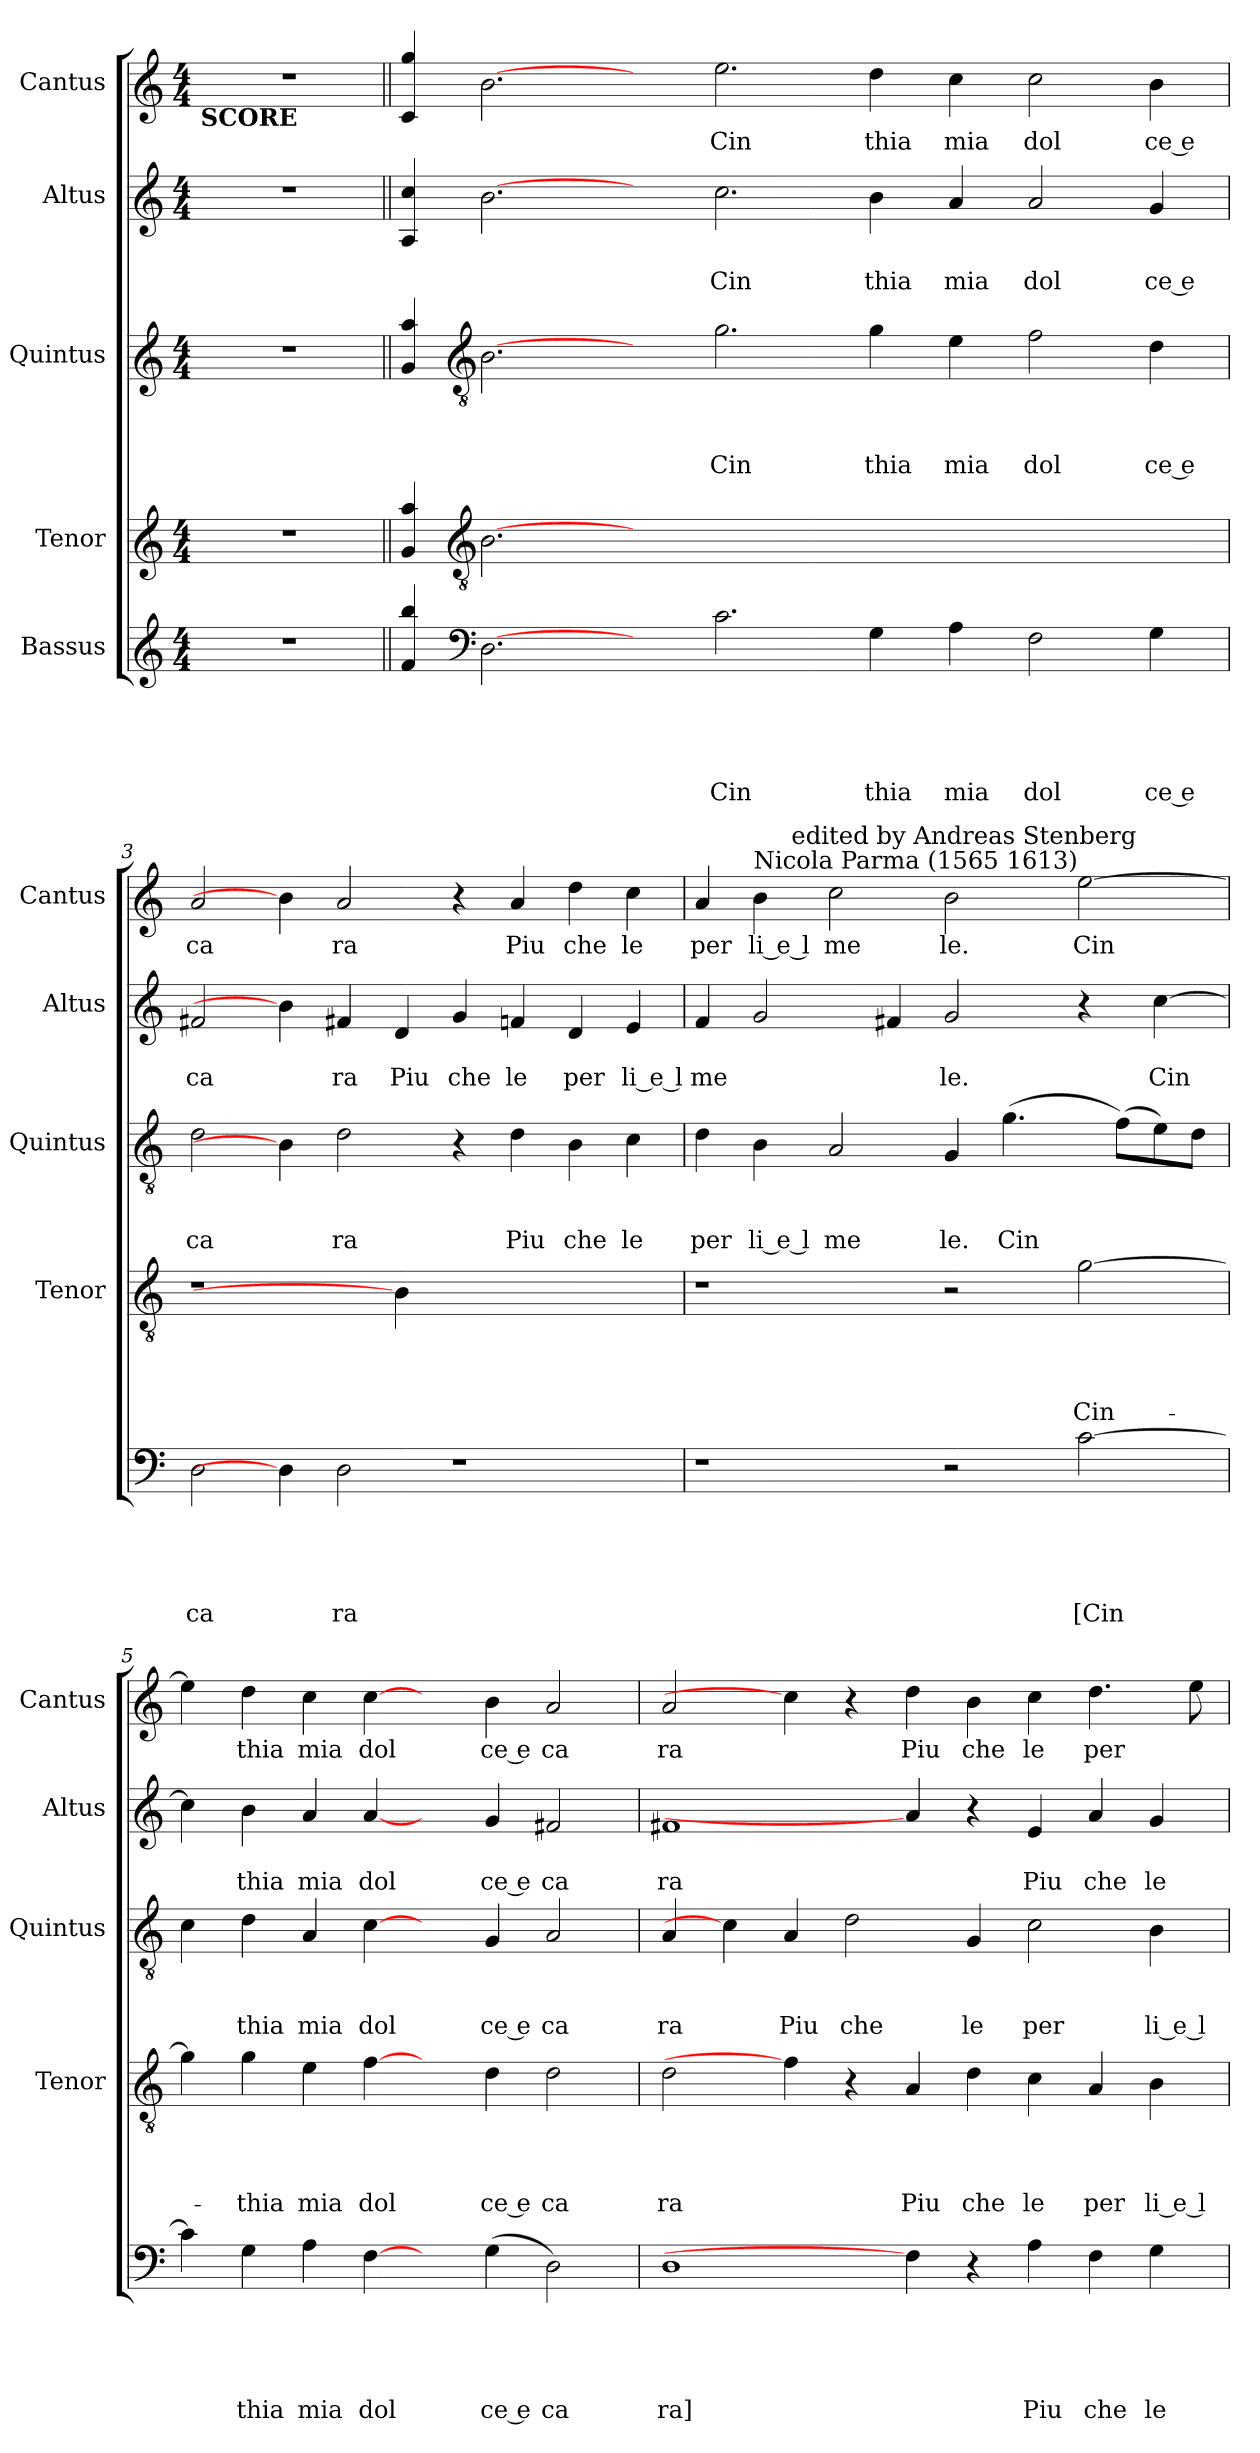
**kern	**text	**text	**text	**text	**text	**kern	**text	**text	**text	**text	**kern	**text	**text	**text	**kern	**text	**text	**kern	**text
*part5	*part5	*part5	*part5	*part5	*part5	*part4	*part4	*part4	*part4	*part4	*part3	*part3	*part3	*part3	*part2	*part2	*part2	*part1	*part1
*staff5	*staff5	*staff5	*staff5	*staff5	*staff5	*staff4	*staff4	*staff4	*staff4	*staff4	*staff3	*staff3	*staff3	*staff3	*staff2	*staff2	*staff2	*staff1	*staff1
*I"Bassus	*	*	*	*	*	*I"Tenor	*	*	*	*	*I"Quintus	*	*	*	*I"Altus	*	*	*I"Cantus	*
*	*	*	*	*	*	*I'Tenor	*	*	*	*	*I'Quintus	*	*	*	*I'Altus	*	*	*I'Cantus	*
!!LO:PB:g=z
*clefG2	*	*	*	*	*	*clefG2	*	*	*	*	*clefG2	*	*	*	*clefG2	*	*	*clefG2	*
*k[]	*	*	*	*	*	*k[]	*	*	*	*	*k[]	*	*	*	*k[]	*	*	*k[]	*
*C:	*	*	*	*	*	*C:	*	*	*	*	*C:	*	*	*	*C:	*	*	*C:	*
*M4/4	*	*	*	*	*	*M4/4	*	*	*	*	*M4/4	*	*	*	*M4/4	*	*	*M4/4	*
=1	=1	=1	=1	=1	=1	=1	=1	=1	=1	=1	=1	=1	=1	=1	=1	=1	=1	=1	=1
!	!	!	!	!	!	!	!	!	!	!	!	!	!	!	!	!	!	!LO:TX:b:B:t=SCORE	!
1r	.	.	.	.	.	1r	.	.	.	.	1r	.	.	.	1r	.	.	1r	.
!!LO:LB:g=z
=2||	=2||	=2||	=2||	=2||	=2||	=2||	=2||	=2||	=2||	=2||	=2||	=2||	=2||	=2||	=2||	=2||	=2||	=2||	=2||
4f/ 4bb/	.	.	.	.	.	4g/ 4aa/	.	.	.	.	4g/ 4aa/	.	.	.	4A/ 4cc/	.	.	4c/ 4gg/	.
*clefF4	*	*	*	*	*	*clefGv2	*	*	*	*	*clefGv2	*	*	*	*	*	*	*	*
[2.D	.	.	.	.	.	[2.B	.	.	.	.	[2.B	.	.	.	[2.b	.	.	[2.b	.
4ryy	.	.	.	.	.	0ryy	.	.	.	.	4ryy	.	.	.	4ryy	.	.	4ryy	.
!	!	!	!	!	!LO:LY:b	!	!	!	!	!	!	!	!	!LO:LY:b	!	!	!LO:LY:b	!	!LO:LY:b
2.c\	.	.	.	.	Cin	.	.	.	.	.	2.g\	.	.	Cin	2.cc\	.	Cin	2.ee\	Cin
!	!	!	!	!	!LO:LY:b	!	!	!	!	!	!	!	!	!LO:LY:b	!	!	!LO:LY:b	!	!LO:LY:b
4G\	.	.	.	.	thia	.	.	.	.	.	4g\	.	.	thia	4b\	.	thia	4dd\	thia
!	!	!	!	!	!LO:LY:b	!	!	!	!	!	!	!	!	!LO:LY:b	!	!	!LO:LY:b	!	!LO:LY:b
4A\	.	.	.	.	mia	.	.	.	.	.	4e\	.	.	mia	4a/	.	mia	4cc\	mia
!	!	!	!	!	!LO:LY:b	!	!	!	!	!	!	!	!	!LO:LY:b	!	!	!LO:LY:b	!	!LO:LY:b
2F\	.	.	.	.	dol	.	.	.	.	.	2f\	.	.	dol	2a/	.	dol	2cc\	dol
!	!	!	!	!	!LO:LY:b:rj	!	!	!	!	!	!	!	!	!LO:LY:b:rj	!	!	!LO:LY:b:rj	!	!LO:LY:b:rj
4G\	.	.	.	.	ce e	4ryy	.	.	.	.	4d\	.	.	ce e	4g/	.	ce e	4b\	ce e
=3	=3	=3	=3	=3	=3	=3	=3	=3	=3	=3	=3	=3	=3	=3	=3	=3	=3	=3	=3
!	!	!	!	!	!LO:LY:b	!	!	!	!	!	!	!	!	!LO:LY:b	!	!	!LO:LY:b	!	!LO:LY:b
2D\	.	.	.	.	ca	1r	.	.	.	.	2d\	.	.	ca	2f#X/	.	ca	2a/	ca
4D]	.	.	.	.	.	.	.	.	.	.	4B]	.	.	.	4b]	.	.	4b]	.
!	!	!	!	!	!LO:LY:b	!	!	!	!	!	!	!	!	!LO:LY:b	!	!	!LO:LY:b	!	!LO:LY:b
2D\	.	.	.	.	ra	.	.	.	.	.	2d\	.	.	ra	4f#X/	.	ra	2a/	ra
!	!	!	!	!	!	!	!	!	!	!	!	!	!	!	!	!	!LO:LY:b	!	!
.	.	.	.	.	.	4B]	.	.	.	.	.	.	.	.	4d/	.	Piu	.	.
!	!	!	!	!	!	!	!	!	!	!	!	!	!	!	!	!	!LO:LY:b	!	!
1r	.	.	.	.	.	1ryy	.	.	.	.	4r	.	.	.	4g/	.	che	4r	.
!	!	!	!	!	!	!	!	!	!	!	!	!	!	!LO:LY:b	!	!	!LO:LY:b	!	!LO:LY:b
.	.	.	.	.	.	.	.	.	.	.	4d\	.	.	Piu	4fn/	.	le	4a/	Piu
!	!	!	!	!	!	!	!	!	!	!	!	!	!	!LO:LY:b	!	!	!LO:LY:b	!	!LO:LY:b
.	.	.	.	.	.	.	.	.	.	.	4B\	.	.	che	4d/	.	per	4dd\	che
!	!	!	!	!	!	!	!	!	!	!	!	!	!	!LO:LY:b	!	!	!LO:LY:b:rj	!	!LO:LY:b
.	.	.	.	.	.	.	.	.	.	.	4c\	.	.	le	4e/	.	li e l	4cc\	le
=4	=4	=4	=4	=4	=4	=4	=4	=4	=4	=4	=4	=4	=4	=4	=4	=4	=4	=4	=4
!	!	!	!	!	!	!	!	!	!	!	!	!	!	!LO:LY:b	!	!	!LO:LY:b	!	!LO:LY:b
*	*	*	*	*	*	*	*	*	*	*	*	*	*	*	*	*	*	*^	*
1r	.	.	.	.	.	1r	.	.	.	.	4d\	.	.	per	4f/	.	me	4a/	4.ryy	per
!	!	!	!	!	!	!	!	!	!	!	!	!	!	!	!	!	!	!LO:TX:a:t=Nicola Parma (1565 1613)	!	!
!	!	!	!	!	!	!	!	!	!	!	!	!	!	!LO:LY:b:rj	!	!	!	!	!	!LO:LY:b:rj
.	.	.	.	.	.	.	.	.	.	.	4B\	.	.	li e l	2g/	.	.	4b\	.	li e l
!	!	!	!	!	!	!	!	!	!	!	!	!	!	!	!	!	!	!	!LO:TX:a:t=edited by Andreas Stenberg	!
.	.	.	.	.	.	.	.	.	.	.	.	.	.	.	.	.	.	.	1ryy	.
!	!	!	!	!	!	!	!	!	!	!	!	!	!	!LO:LY:b	!	!	!	!	!	!LO:LY:b
.	.	.	.	.	.	.	.	.	.	.	2A/	.	.	me	.	.	.	2cc\	.	me
.	.	.	.	.	.	.	.	.	.	.	.	.	.	.	4f#X/	.	.	.	.	.
!	!	!	!	!	!	!	!	!	!	!	!	!	!	!LO:LY:b	!	!	!LO:LY:b	!	!	!LO:LY:b
2r	.	.	.	.	.	2r	.	.	.	.	4G/	.	.	le.	2g/	.	le.	2b\	.	le.
!	!	!	!	!	!	!	!	!	!	!	!	!	!	!LO:LY:b	!	!	!	!	!	!
.	.	.	.	.	.	.	.	.	.	.	(>4.g\	.	.	Cin	.	.	.	.	.	.
.	.	.	.	.	.	.	.	.	.	.	.	.	.	.	.	.	.	.	2ryy	.
!	!	!	!	!	!LO:LY:b	!	!	!	!	!LO:LY:b	!	!	!	!	!	!	!	!	!	!LO:LY:b
[<2c\	.	.	.	.	[Cin	[<2g\	.	.	.	Cin-	.	.	.	.	4r	.	.	[<2ee\	.	Cin
.	.	.	.	.	.	.	.	.	.	.	(>8f\L)	.	.	.	.	.	.	.	.	.
!	!	!	!	!	!	!	!	!	!	!	!	!	!	!	!	!	!LO:LY:b	!	!	!
.	.	.	.	.	.	.	.	.	.	.	8e\)	.	.	.	[<4cc\	.	Cin	.	.	.
.	.	.	.	.	.	.	.	.	.	.	8d\J	.	.	.	.	.	.	.	8ryy	.
*	*	*	*	*	*	*	*	*	*	*	*	*	*	*	*	*	*	*v	*v	*
!!LO:LB:g=z
=5	=5	=5	=5	=5	=5	=5	=5	=5	=5	=5	=5	=5	=5	=5	=5	=5	=5	=5	=5
4c\]	.	.	.	.	.	4g\]	.	.	.	.	4c\	.	.	.	4cc\]	.	.	4ee\]	.
!	!	!	!	!	!LO:LY:b	!	!	!	!	!LO:LY:b	!	!	!	!LO:LY:b	!	!	!LO:LY:b	!	!LO:LY:b
4G\	.	.	.	.	thia	4g\	.	.	.	-thia	4d\	.	.	thia	4b\	.	thia	4dd\	thia
!	!	!	!	!	!LO:LY:b	!	!	!	!	!LO:LY:b	!	!	!	!LO:LY:b	!	!	!LO:LY:b	!	!LO:LY:b
4A\	.	.	.	.	mia	4e\	.	.	.	mia	4A/	.	.	mia	4a/	.	mia	4cc\	mia
!	!	!	!	!	!LO:LY:b	!	!	!	!	!LO:LY:b	!	!	!	!LO:LY:b	!	!	!LO:LY:b	!	!LO:LY:b
[4F\	.	.	.	.	dol	[4f\	.	.	.	dol	[4c\	.	.	dol	[4a/	.	dol	[4cc\	dol
4ryy	.	.	.	.	.	4ryy	.	.	.	.	4ryy	.	.	.	4ryy	.	.	4ryy	.
!	!	!	!	!	!LO:LY:b:rj	!	!	!	!	!LO:LY:b:rj	!	!	!	!LO:LY:b:rj	!	!	!LO:LY:b:rj	!	!LO:LY:b:rj
(<4G\	.	.	.	.	ce e	4d\	.	.	.	ce e	4G/	.	.	ce e	4g/	.	ce e	4b\	ce e
!	!	!	!	!	!LO:LY:b	!	!	!	!	!LO:LY:b	!	!	!	!LO:LY:b	!	!	!LO:LY:b	!	!LO:LY:b
2D\)	.	.	.	.	ca	2d\	.	.	.	ca	2A/	.	.	ca	2f#X/	.	ca	2a/	ca
=6	=6	=6	=6	=6	=6	=6	=6	=6	=6	=6	=6	=6	=6	=6	=6	=6	=6	=6	=6
!	!	!	!	!	!LO:LY:b	!	!	!	!	!LO:LY:b	!	!	!	!LO:LY:b	!	!	!LO:LY:b	!	!LO:LY:b
1D	.	.	.	.	ra]	2d\	.	.	.	ra	4A/	.	.	ra	1f#X	.	ra	2a/	ra
.	.	.	.	.	.	.	.	.	.	.	4c\]	.	.	.	.	.	.	.	.
!	!	!	!	!	!	!	!	!	!	!	!	!	!	!LO:LY:b	!	!	!	!	!
.	.	.	.	.	.	4f\]	.	.	.	.	4A/	.	.	Piu	.	.	.	4cc\]	.
!	!	!	!	!	!	!	!	!	!	!	!	!	!	!LO:LY:b	!	!	!	!	!
.	.	.	.	.	.	4r	.	.	.	.	2d\	.	.	che	.	.	.	4r	.
!	!	!	!	!	!	!	!	!	!	!LO:LY:b	!	!	!	!	!	!	!	!	!LO:LY:b
4F\]	.	.	.	.	.	4A/	.	.	.	Piu	.	.	.	.	4a/]	.	.	4dd\	Piu
!	!	!	!	!	!	!	!	!	!	!LO:LY:b	!	!	!	!LO:LY:b	!	!	!	!	!LO:LY:b
4r	.	.	.	.	.	4d\	.	.	.	che	4G/	.	.	le	4r	.	.	4b\	che
!	!	!	!	!	!LO:LY:b	!	!	!	!	!LO:LY:b	!	!	!	!LO:LY:b	!	!	!LO:LY:b	!	!LO:LY:b
4A\	.	.	.	.	Piu	4c\	.	.	.	le	2c\	.	.	per	4e/	.	Piu	4cc\	le
!	!	!	!	!	!LO:LY:b	!	!	!	!	!LO:LY:b	!	!	!	!	!	!	!LO:LY:b	!	!LO:LY:b
4F\	.	.	.	.	che	4A/	.	.	.	per	.	.	.	.	4a/	.	che	4.dd\	per
!	!	!	!	!	!LO:LY:b	!	!	!	!	!LO:LY:b:rj	!	!	!	!LO:LY:b:rj	!	!	!LO:LY:b	!	!
(4G\	.	.	.	.	le	4B\	.	.	.	li e l	4B\	.	.	li e l	4g/	.	le	.	.
.	.	.	.	.	.	.	.	.	.	.	.	.	.	.	.	.	.	8ee\	.
=	=	=	=	=	=	=	=	=	=	=	=	=	=	=	=	=	=	=	=
*-	*-	*-	*-	*-	*-	*-	*-	*-	*-	*-	*-	*-	*-	*-	*-	*-	*-	*-	*-
